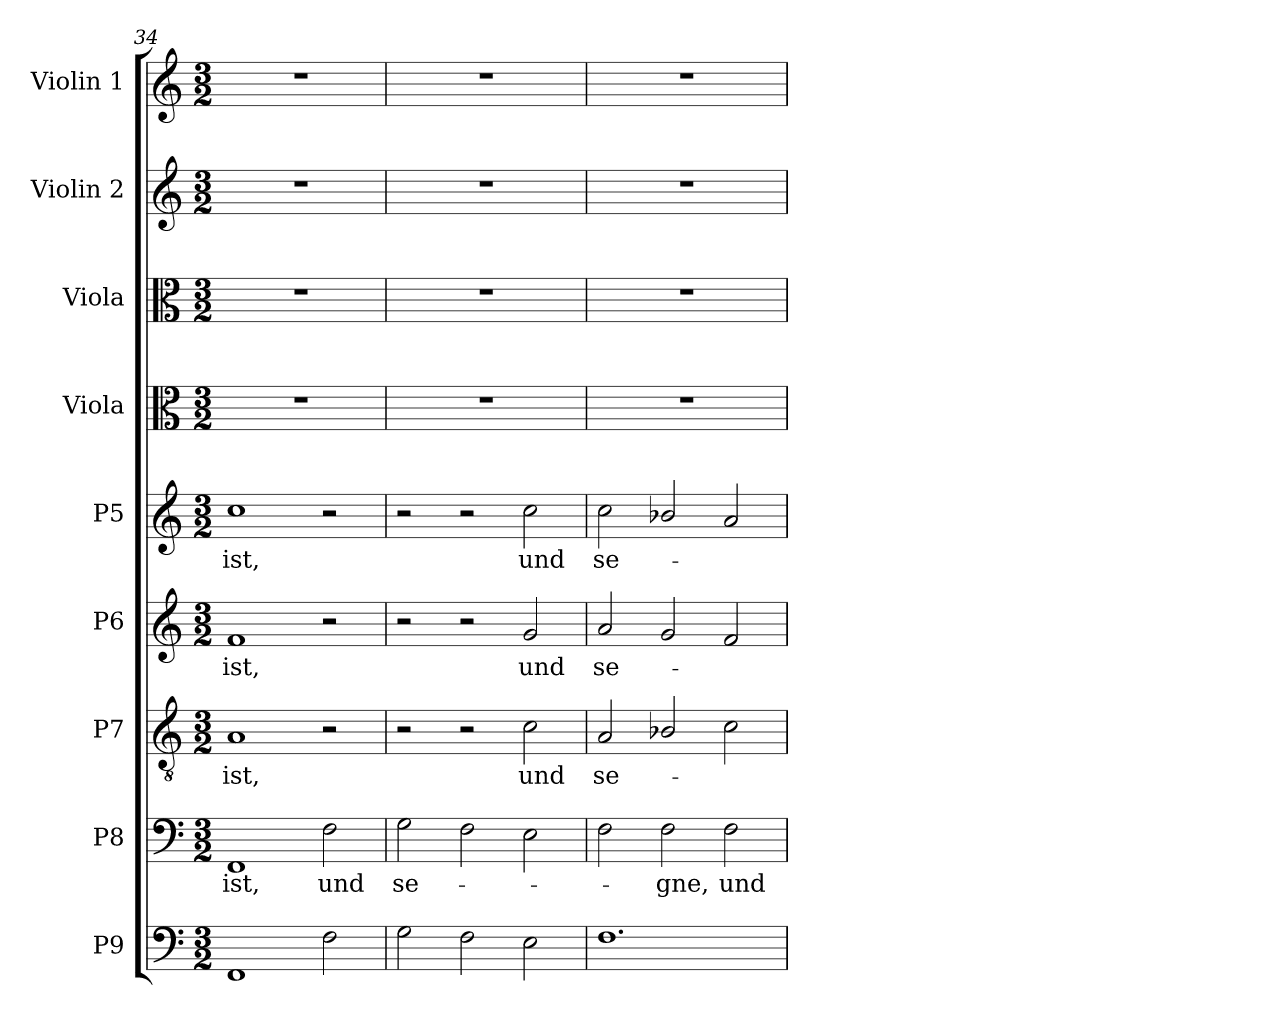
**kern	**kern	**text	**kern	**text	**kern	**text	**kern	**text	**kern	**kern	**kern	**kern
*part9	*part8	*part8	*part7	*part7	*part6	*part6	*part5	*part5	*part4	*part3	*part2	*part1
*staff9	*staff8	*staff8	*staff7	*staff7	*staff6	*staff6	*staff5	*staff5	*staff4	*staff3	*staff2	*staff1
*I"P9	*I"P8	*	*I"P7	*	*I"P6	*	*I"P5	*	*I"Viola	*I"Viola	*I"Violin 2	*I"Violin 1
*	*	*	*	*	*	*	*	*	*I'Vla.	*I'Vla.	*I'Vln. 2	*I'Vln. 1
*clefF4	*clefF4	*	*clefGv2	*	*clefG2	*	*clefG2	*	*clefC3	*clefC3	*clefG2	*clefG2
*	*	*	*ITrd7c12	*	*	*	*	*	*	*	*	*
*k[]	*k[]	*	*k[]	*	*k[]	*	*k[]	*	*k[]	*k[]	*k[]	*k[]
*C:	*C:	*	*C:	*	*C:	*	*C:	*	*C:	*C:	*C:	*C:
*M3/2	*M3/2	*	*M3/2	*	*M3/2	*	*M3/2	*	*M3/2	*M3/2	*M3/2	*M3/2
=34	=34	=34	=34	=34	=34	=34	=34	=34	=34	=34	=34	=34
!	!	!LO:LY:b:color=#000000	!	!	!	!	!	!	!	!	!	!
!	!	!	!	!LO:LY:b:color=#000000	!	!	!	!	!	!	!	!
!	!	!	!	!	!	!LO:LY:b:color=#000000	!	!	!	!	!	!
!	!	!	!	!	!	!	!	!LO:LY:b:color=#000000	!LO:N:vis=1	!LO:N:vis=1	!LO:N:vis=1	!LO:N:vis=1
1FFi	1FFi	ist,	1AAi	ist,	1fi	ist,	1cci	ist,	1.r	1.r	1.r	1.r
!	!	!LO:LY:b:color=#000000	!	!	!	!	!	!	!	!	!	!
2Fi\	2Fi\	und	2r	.	2r	.	2r	.	.	.	.	.
=35	=35	=35	=35	=35	=35	=35	=35	=35	=35	=35	=35	=35
!	!	!LO:LY:b:color=#000000	!	!	!	!	!	!	!LO:N:vis=1	!LO:N:vis=1	!LO:N:vis=1	!LO:N:vis=1
2Gi\	2Gi\	se-	2r	.	2r	.	2r	.	1.r	1.r	1.r	1.r
2Fi\	2Fi\	.	2r	.	2r	.	2r	.	.	.	.	.
!	!	!	!	!LO:LY:b:color=#000000	!	!	!	!	!	!	!	!
!	!	!	!	!	!	!LO:LY:b:color=#000000	!	!	!	!	!	!
!	!	!	!	!	!	!	!	!LO:LY:b:color=#000000	!	!	!	!
2Ei\	2Ei\	.	2Ci\	und	2gi/	und	2cci\	und	.	.	.	.
=36	=36	=36	=36	=36	=36	=36	=36	=36	=36	=36	=36	=36
!	!	!	!	!LO:LY:b:color=#000000	!	!	!	!	!	!	!	!
!	!	!	!	!	!	!LO:LY:b:color=#000000	!	!	!	!	!	!
!	!	!	!	!	!	!	!	!LO:LY:b:color=#000000	!LO:N:vis=1	!LO:N:vis=1	!LO:N:vis=1	!LO:N:vis=1
1.Fi	2Fi\	.	2AAi/	se-	2ai/	se-	2cci\	se-	1.r	1.r	1.r	1.r
!	!	!LO:LY:b:color=#000000	!	!	!	!	!	!	!	!	!	!
.	2Fi\	-gne,	2BB-Xi/	.	2gi/	.	2b-Xi/	.	.	.	.	.
!	!	!LO:LY:b:color=#000000	!	!	!	!	!	!	!	!	!	!
.	2Fi\	und	2Ci\	.	2fi/	.	2ai/	.	.	.	.	.
=	=	=	=	=	=	=	=	=	=	=	=	=
*-	*-	*-	*-	*-	*-	*-	*-	*-	*-	*-	*-	*-
